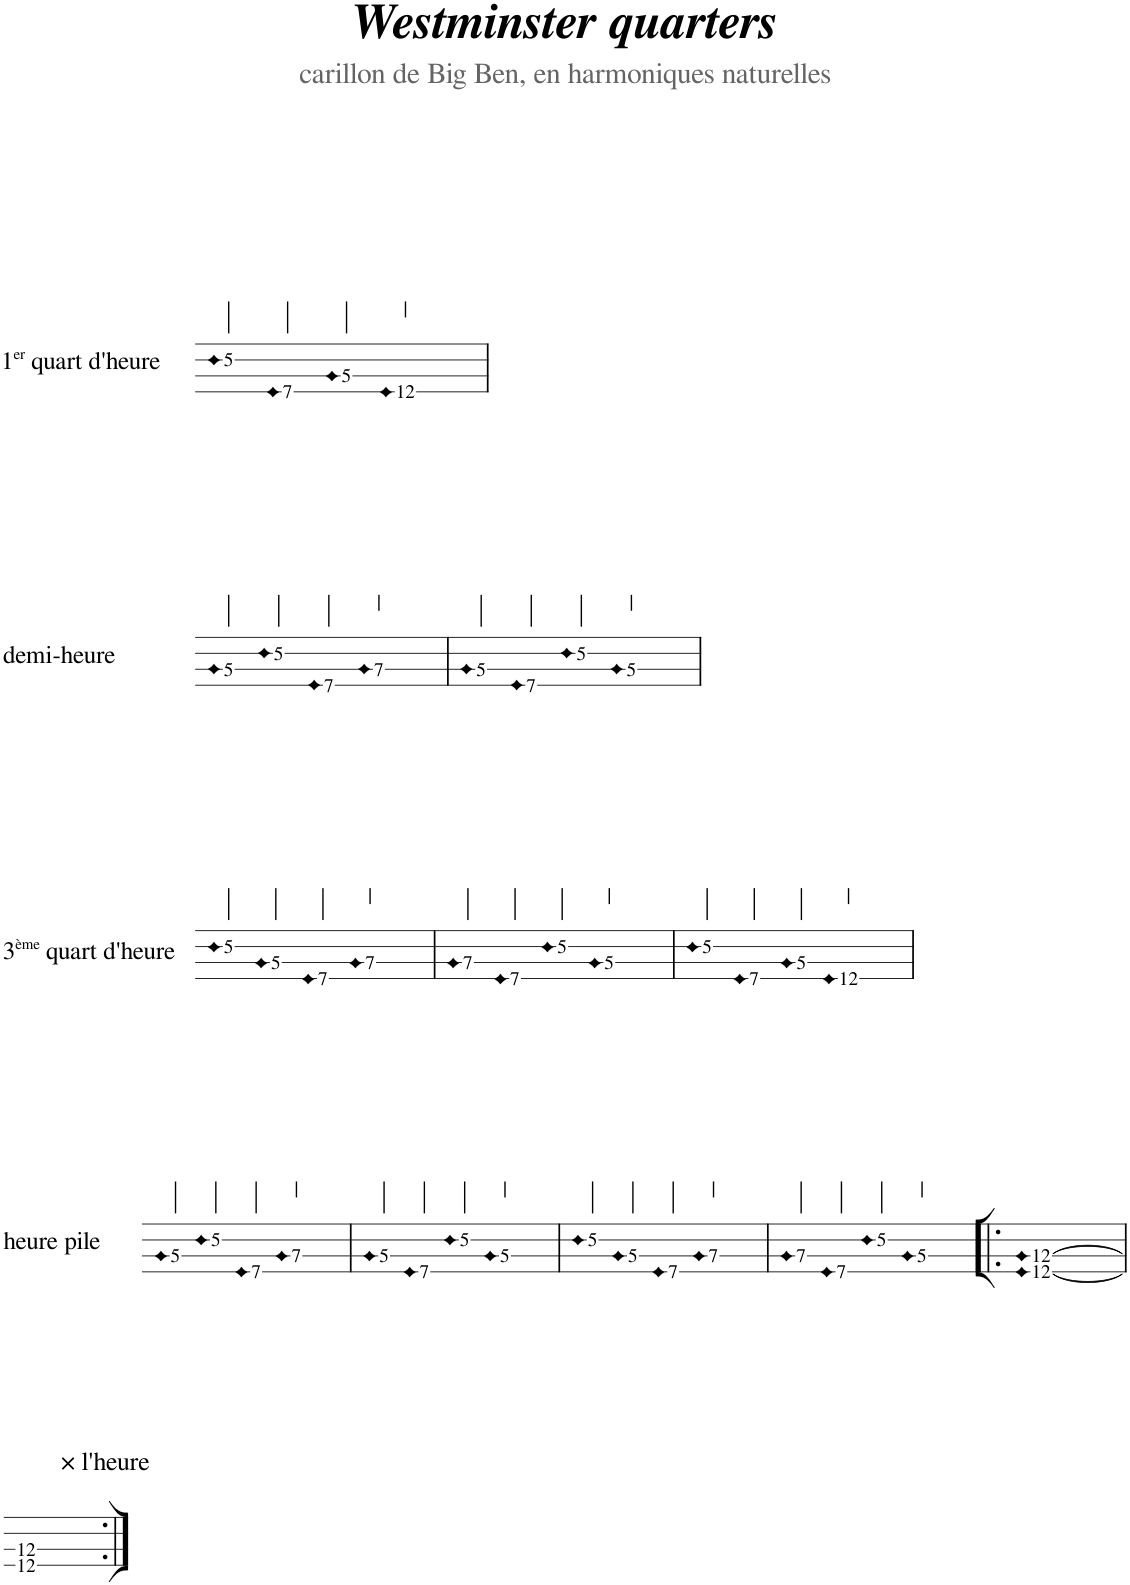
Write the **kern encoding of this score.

**kern
*part1
*staff1
*I"Ukulélé [Tablature]
*stria4
*k[]
*M5/4
=1
4a/
4dd/
4f/
2ggZ/
!!LO:LB:g=z
=2
4f/
4a/
4dd/
2g/
=3
4f/
4dd/
4a/
2fZ/
!!LO:LB:g=z
=4
4a/
4f/
4dd/
2g/
=5
4g/
4dd/
4a/
2f/
=6
4a/
4dd/
4f/
2ggZ/
!!LO:LB:g=z
=7
4f/
4a/
4dd/
2g/
=8
4f/
4dd/
4a/
2f/
=9
4a/
4f/
4dd/
2g/
=10
4g/
4dd/
4a/
2f/
=11!|:
[1gg [1cc
!!LO:LB:g=z
=12
!LO:TX:a:t=× l'heure
1gg] 1cc]
=:|!
*-
